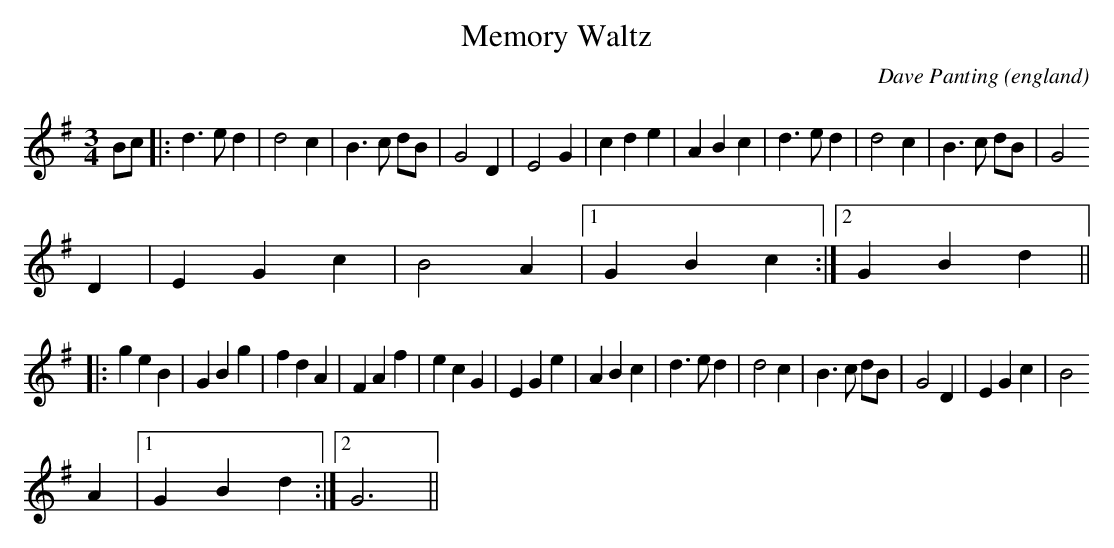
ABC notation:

X:1
T:Memory Waltz
O:england
M:3/4
L:1/4
C:Dave Panting
K:G
B/2c/2|:d>e d|d2 c|B>c d/2B/2|G2 D|E2 G|cde|ABc|d>e d|d2 c|B>c d/2B/2|G2
D|EGc|B2 A|1GBc:|2GBd||
|:geB|GBg|fdA|FAf|ecG|EGe|ABc|d>e d|d2 c|B>c d/2B/2|G2 D|EGc|B2
A|1GBd:|2G3||
